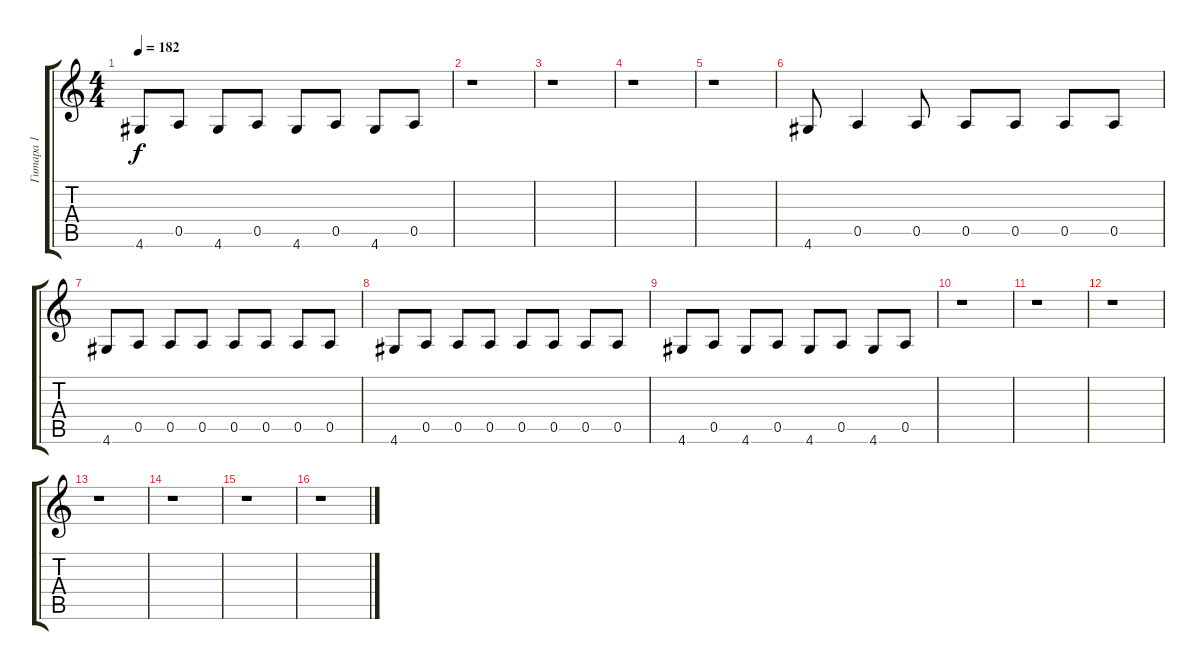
\track ("Гитара 1" "Гитара 1") {instrument electricguitarclean}
\staff {score tabs}
\tuning (E4 B3 G3 D3 A2 E2) {hide}
\ts (4 4)
\tempo 182
\clef g2
\ks c
4.6.8{dy f} 0.5.8 4.6.8 0.5.8 4.6.8 0.5.8 4.6.8 0.5.8 |
r.1 |
r.1 |
r.1 |
r.1 |
4.6.8 0.5.4 0.5.8 0.5.8 0.5.8 0.5.8 0.5.8 |
4.6.8 0.5.8 0.5.8 0.5.8 0.5.8 0.5.8 0.5.8 0.5.8 |
4.6.8 0.5.8 0.5.8 0.5.8 0.5.8 0.5.8 0.5.8 0.5.8 |
4.6.8 0.5.8 4.6.8 0.5.8 4.6.8 0.5.8 4.6.8 0.5.8 |
r.1 |
r.1 |
r.1 |
r.1 |
r.1 |
r.1 |
r.1
